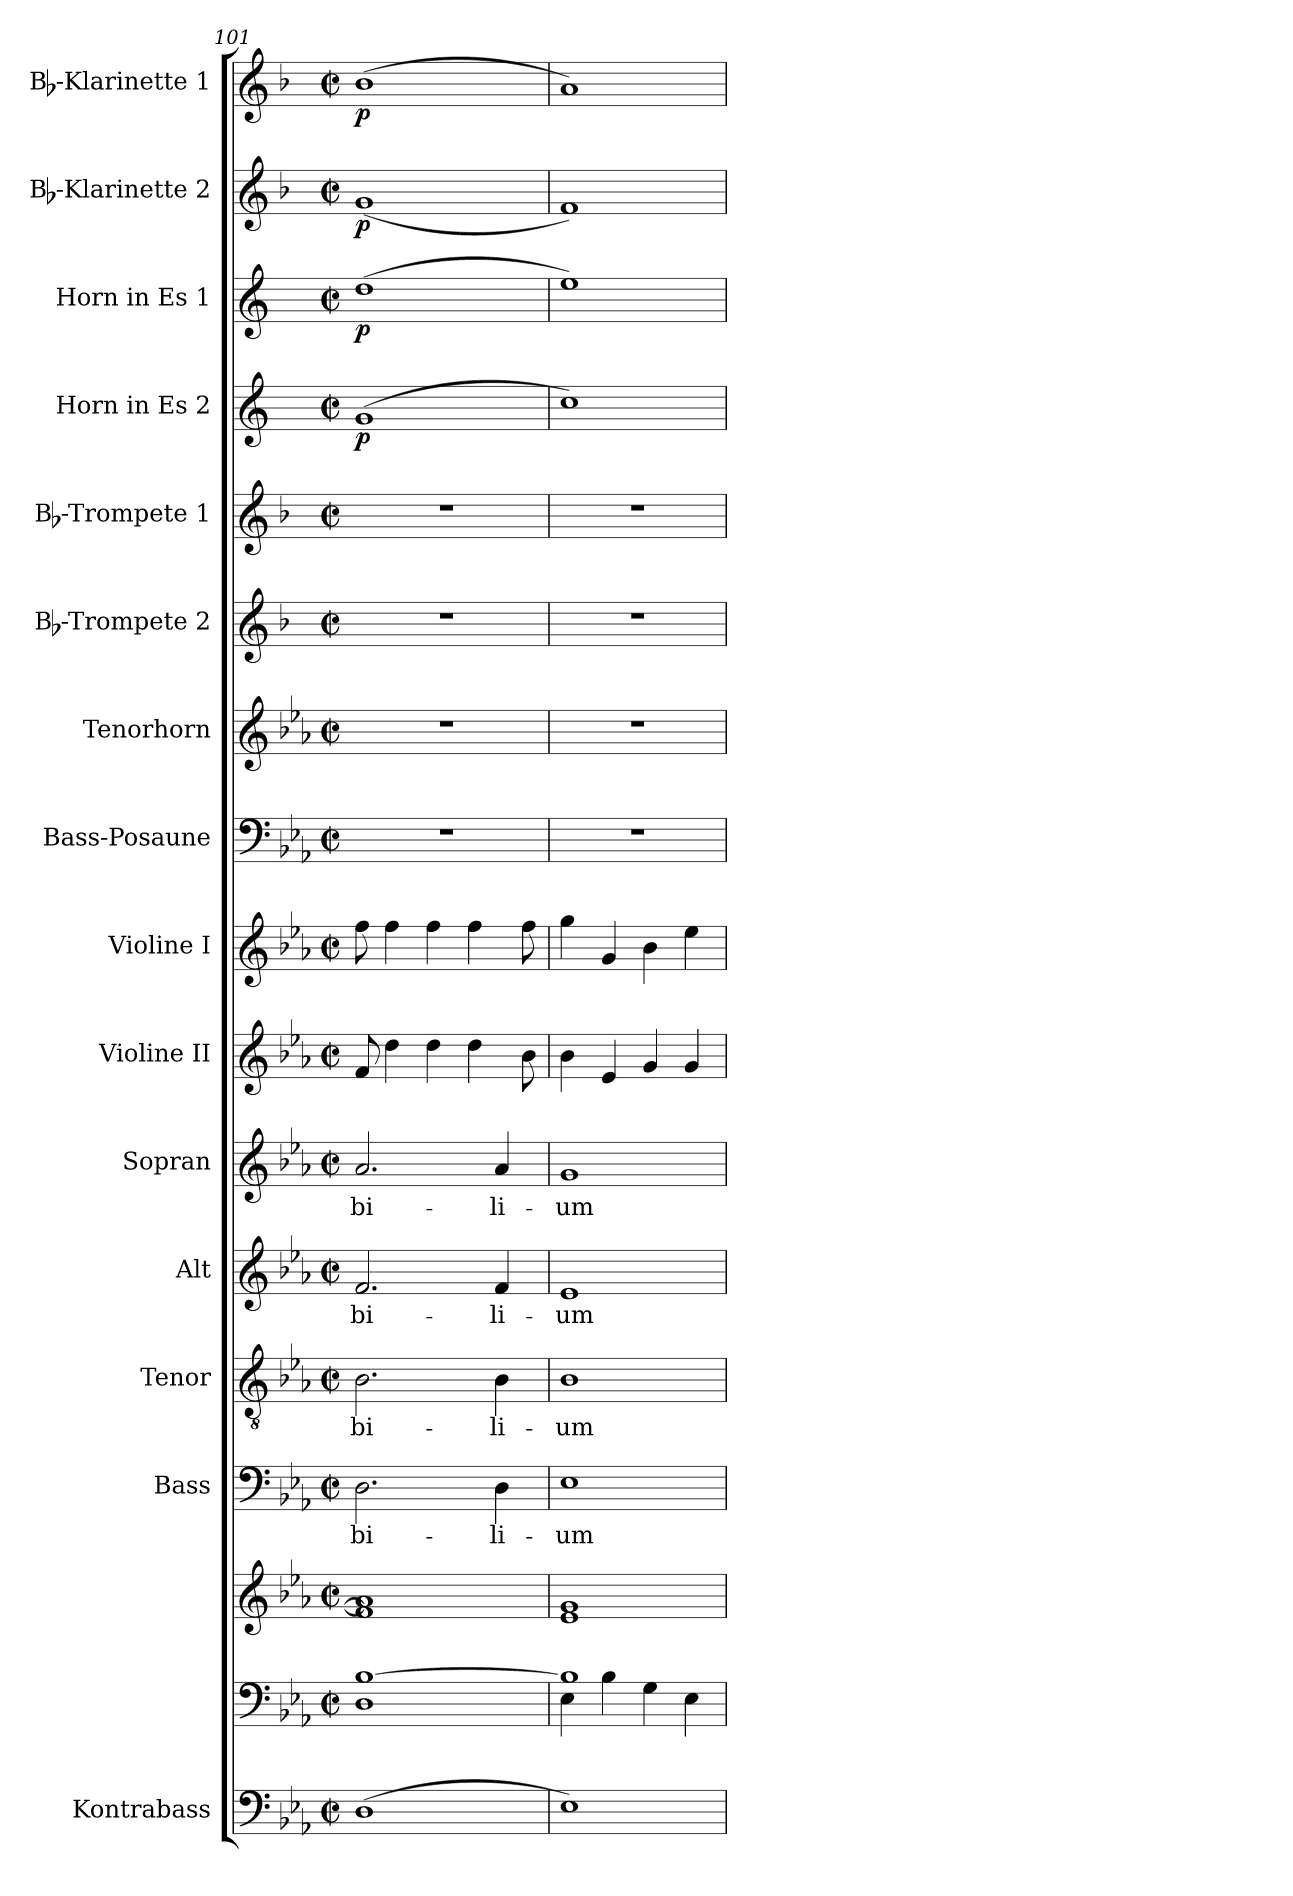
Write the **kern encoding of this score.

**kern	**kern	**kern	**kern	**text	**kern	**text	**kern	**text	**kern	**text	**kern	**kern	**kern	**kern	**kern	**kern	**kern	**dynam	**kern	**dynam	**kern	**dynam	**kern	**dynam
*part16	*part15	*part15	*part14	*part14	*part13	*part13	*part12	*part12	*part11	*part11	*part10	*part9	*part8	*part7	*part6	*part5	*part4	*part4	*part3	*part3	*part2	*part2	*part1	*part1
*staff17	*staff16	*staff15	*staff14	*staff14	*staff13	*staff13	*staff12	*staff12	*staff11	*staff11	*staff10	*staff9	*staff8	*staff7	*staff6	*staff5	*staff4	*staff4	*staff3	*staff3	*staff2	*staff2	*staff1	*staff1
*I"Kontrabass	*	*	*I"Bass	*	*I"Tenor	*	*I"Alt	*	*I"Sopran	*	*I"Violine II	*I"Violine I	*I"Bass-Posaune	*I"Tenorhorn	*I"Bb-Trompete 2	*I"Bb-Trompete 1	*I"Horn in Es 2	*	*I"Horn in Es 1	*	*I"Bb-Klarinette 2	*	*I"Bb-Klarinette 1	*
*I'Kb.	*	*	*I'B.	*	*I'T.	*	*I'A.	*	*I'S.	*	*I'Vl. II	*I'Vl. I	*I'B. Pos.	*I'T. Hrn.	*I'Bb Trp. 2	*I'Bb Trp. 1	*	*	*	*	*I'Bb Kl. 2	*	*I'Bb Kl. 1	*
!!LO:PB:g=z
*clefF4	*clefF4	*clefG2	*clefF4	*	*clefGv2	*	*clefG2	*	*clefG2	*	*clefG2	*clefG2	*clefF4	*clefG2	*clefG2	*clefG2	*clefG2	*	*clefG2	*	*clefG2	*	*clefG2	*
*ITrd7c12	*	*	*	*	*	*	*	*	*	*	*	*	*	*ITrd8c14	*ITrd1c2	*ITrd1c2	*ITrd5c9	*	*ITrd5c9	*	*ITrd1c2	*	*ITrd1c2	*
*k[b-e-a-]	*k[b-e-a-]	*k[b-e-a-]	*k[b-e-a-]	*	*k[b-e-a-]	*	*k[b-e-a-]	*	*k[b-e-a-]	*	*k[b-e-a-]	*k[b-e-a-]	*k[b-e-a-]	*k[b-e-a-]	*k[b-e-a-]	*k[b-e-a-]	*k[b-e-a-]	*	*k[b-e-a-]	*	*k[b-e-a-]	*	*k[b-e-a-]	*
*E-:	*E-:	*E-:	*E-:	*	*E-:	*	*E-:	*	*E-:	*	*E-:	*E-:	*E-:	*E-:	*E-:	*E-:	*E-:	*	*E-:	*	*E-:	*	*E-:	*
*M2/2	*M2/2	*M2/2	*M2/2	*	*M2/2	*	*M2/2	*	*M2/2	*	*M2/2	*M2/2	*M2/2	*M2/2	*M2/2	*M2/2	*M2/2	*	*M2/2	*	*M2/2	*	*M2/2	*
*met(c|)	*met(c|)	*met(c|)	*met(c|)	*	*met(c|)	*	*met(c|)	*	*met(c|)	*	*met(c|)	*met(c|)	*met(c|)	*met(c|)	*met(c|)	*met(c|)	*met(c|)	*	*met(c|)	*	*met(c|)	*	*met(c|)	*
=101	=101	=101	=101	=101	=101	=101	=101	=101	=101	=101	=101	=101	=101	=101	=101	=101	=101	=101	=101	=101	=101	=101	=101	=101
*	*^	*^	*	*	*	*	*	*	*	*	*	*	*	*	*	*	*	*	*	*	*	*	*	*
!	!	!	!	!	!	!LO:LY:b	!	!LO:LY:b	!	!LO:LY:b	!	!LO:LY:b	!	!	!	!	!	!	!	!LO:DY:b	!	!LO:DY:b	!	!LO:DY:b	!	!LO:DY:b
(>1DD	[>1B-	1D	1a-]	1f]	2.D\	-bi-	2.B-\	-bi-	2.f/	-bi-	2.a-/	-bi-	8f/	8ff\	1r	1r	1r	1r	(>1B-	p	(>1f	p	(<1f	p	(>1a-	p
.	.	.	.	.	.	.	.	.	.	.	.	.	4dd\	4ff\	.	.	.	.	.	.	.	.	.	.	.	.
.	.	.	.	.	.	.	.	.	.	.	.	.	4dd\	4ff\	.	.	.	.	.	.	.	.	.	.	.	.
.	.	.	.	.	.	.	.	.	.	.	.	.	4dd\	4ff\	.	.	.	.	.	.	.	.	.	.	.	.
!	!	!	!	!	!	!LO:LY:b	!	!LO:LY:b	!	!LO:LY:b	!	!LO:LY:b	!	!	!	!	!	!	!	!	!	!	!	!	!	!
.	.	.	.	.	4D\	-li-	4B-\	-li-	4f/	-li-	4a-/	-li-	.	.	.	.	.	.	.	.	.	.	.	.	.	.
.	.	.	.	.	.	.	.	.	.	.	.	.	8b-\	8ff\	.	.	.	.	.	.	.	.	.	.	.	.
=102	=102	=102	=102	=102	=102	=102	=102	=102	=102	=102	=102	=102	=102	=102	=102	=102	=102	=102	=102	=102	=102	=102	=102	=102	=102	=102
!	!	!	!	!	!	!LO:LY:b	!	!LO:LY:b	!	!LO:LY:b	!	!LO:LY:b	!	!	!	!	!	!	!	!	!	!	!	!	!	!
1EE-)	1B-]	4E-\	1g	1e-	1E-	-um	1B-	-um	1e-	-um	1g	-um	4b-\	4gg\	1r	1r	1r	1r	1e-)	.	1g)	.	1e-)	.	1g)	.
.	.	4B-\	.	.	.	.	.	.	.	.	.	.	4e-/	4g/	.	.	.	.	.	.	.	.	.	.	.	.
.	.	4G\	.	.	.	.	.	.	.	.	.	.	4g/	4b-\	.	.	.	.	.	.	.	.	.	.	.	.
.	.	4E-\	.	.	.	.	.	.	.	.	.	.	4g/	4ee-\	.	.	.	.	.	.	.	.	.	.	.	.
*	*v	*v	*	*	*	*	*	*	*	*	*	*	*	*	*	*	*	*	*	*	*	*	*	*	*	*
*	*	*v	*v	*	*	*	*	*	*	*	*	*	*	*	*	*	*	*	*	*	*	*	*	*	*
=	=	=	=	=	=	=	=	=	=	=	=	=	=	=	=	=	=	=	=	=	=	=	=	=
*-	*-	*-	*-	*-	*-	*-	*-	*-	*-	*-	*-	*-	*-	*-	*-	*-	*-	*-	*-	*-	*-	*-	*-	*-
